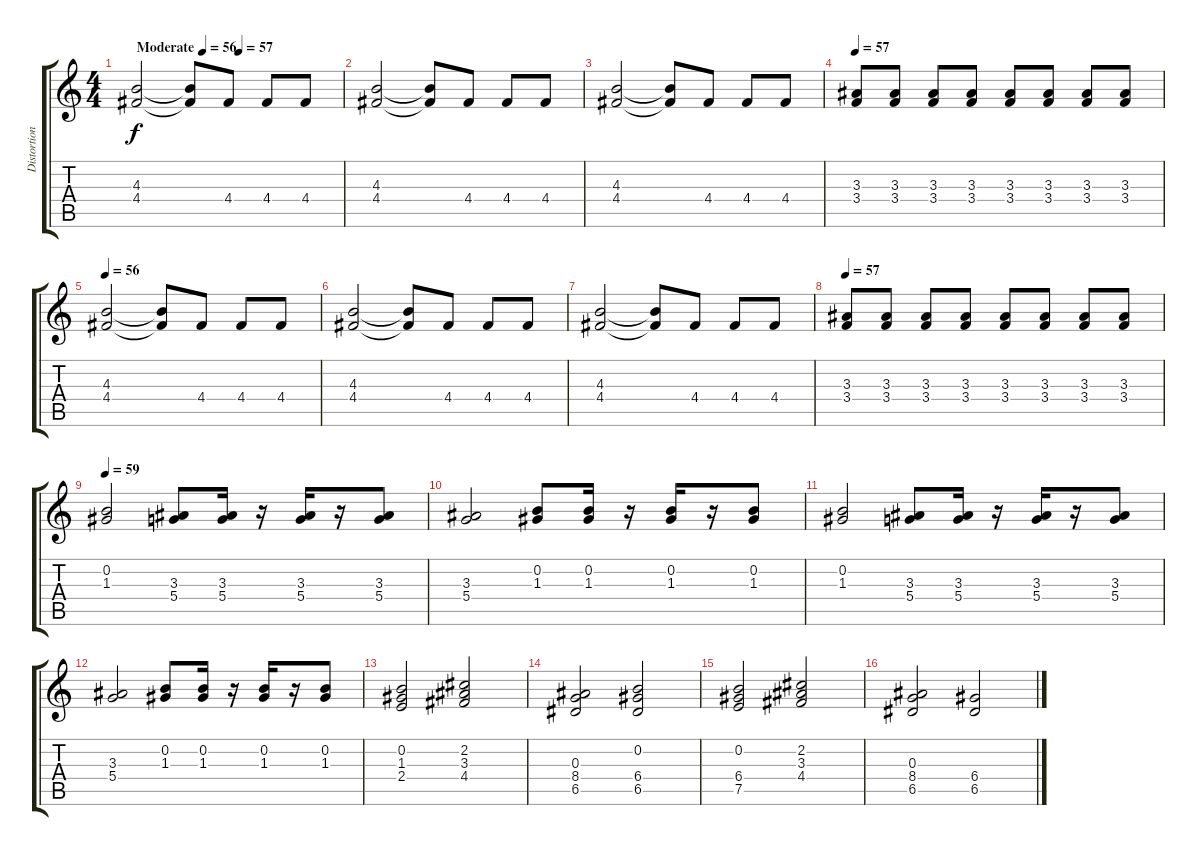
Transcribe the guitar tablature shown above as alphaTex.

\track ("Distortion Lead" "Distortion") {instrument distortionguitar}
\staff {score tabs}
\tuning (E4 B3 G3 D3 A2 E2) {hide}
\ts (4 4)
\tempo (56 "Moderate")
\tempo (57 0.5)
\tempo (56 "Moderate")
\clef g2
\ks c
(4.3 4.4).2{dy f instrument distortionguitar} (4.3{t} 4.4{t}).8 4.4.8 4.4.8 4.4.8 |
(4.3 4.4).2 (4.3{t} 4.4{t}).8 4.4.8 4.4.8 4.4.8 |
(4.3 4.4).2 (4.3{t} 4.4{t}).8 4.4.8 4.4.8 4.4.8 |
\tempo 57
(3.3 3.4).8 (3.3 3.4).8 (3.3 3.4).8 (3.3 3.4).8 (3.3 3.4).8 (3.3 3.4).8 (3.3 3.4).8 (3.3 3.4).8 |
\tempo 56
(4.3 4.4).2 (4.3{t} 4.4{t}).8 4.4.8 4.4.8 4.4.8 |
(4.3 4.4).2 (4.3{t} 4.4{t}).8 4.4.8 4.4.8 4.4.8 |
(4.3 4.4).2 (4.3{t} 4.4{t}).8 4.4.8 4.4.8 4.4.8 |
\tempo 57
(3.3 3.4).8 (3.3 3.4).8 (3.3 3.4).8 (3.3 3.4).8 (3.3 3.4).8 (3.3 3.4).8 (3.3 3.4).8 (3.3 3.4).8 |
\tempo 59
(0.2 1.3).2 (3.3 5.4).8 (3.3 5.4).16 r.16 (3.3 5.4).16 r.16 (3.3 5.4).8 |
(3.3 5.4).2 (0.2 1.3).8 (0.2 1.3).16 r.16 (0.2 1.3).16 r.16 (0.2 1.3).8 |
(0.2 1.3).2 (3.3 5.4).8 (3.3 5.4).16 r.16 (3.3 5.4).16 r.16 (3.3 5.4).8 |
(3.3 5.4).2 (0.2 1.3).8 (0.2 1.3).16 r.16 (0.2 1.3).16 r.16 (0.2 1.3).8 |
(0.2 1.3 2.4).2 (2.2 3.3 4.4).2 |
(0.3 8.4 6.5).2 (0.2 6.4 6.5).2 |
(0.2 6.4 7.5).2 (2.2 3.3 4.4).2 |
(0.3 8.4 6.5).2 (6.4 6.5).2
